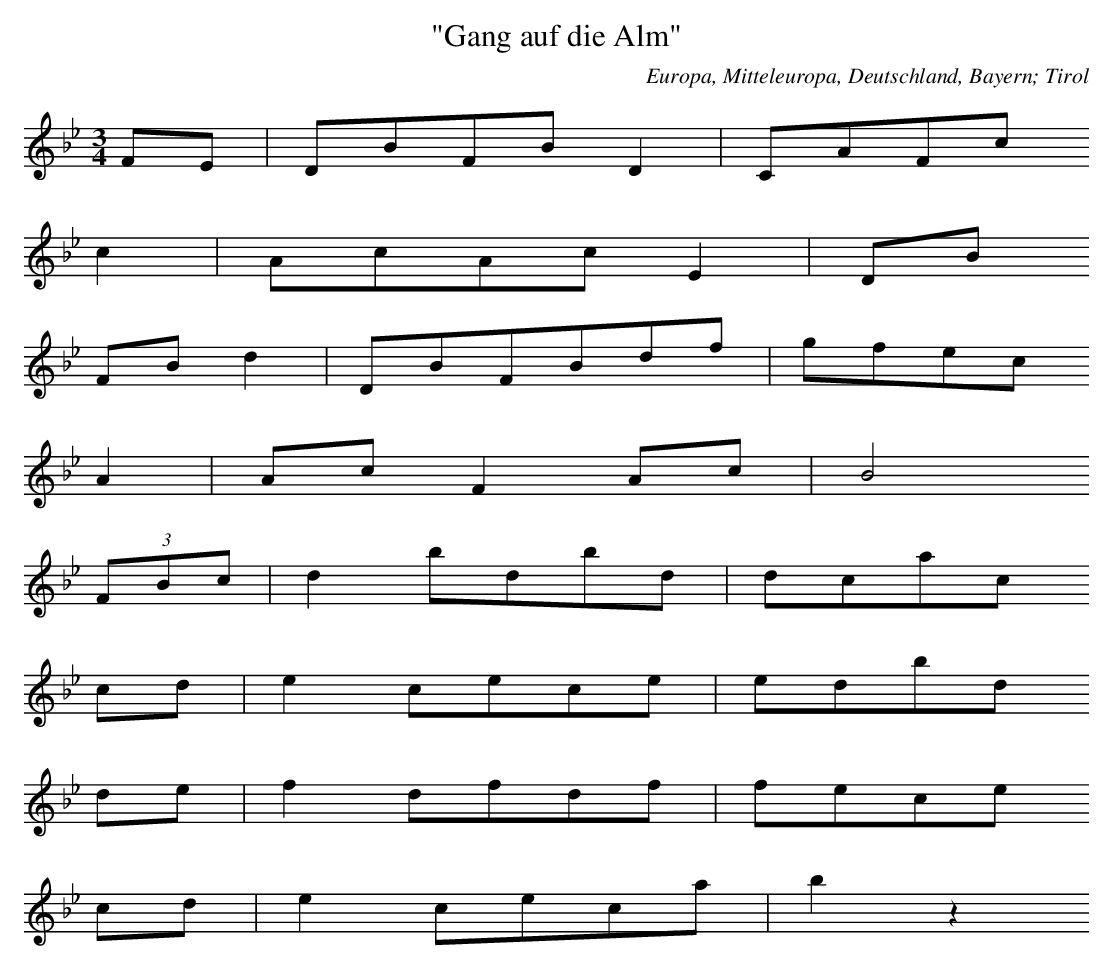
X:1
T: "Gang auf die Alm"
O: Europa, Mitteleuropa, Deutschland, Bayern; Tirol
M: 3/4
L: 1/8
K: Bb
FE | DBFBD2 | CAFc
c2 | AcAcE2 | DB
FBd2 | DBFBdf | gfec
A2 | AcF2Ac | B4
(3FBc | d2bdbd | dcac
cd | e2cece | edbd
de | f2dfdf | fece
cd | e2ceca | b2z2
